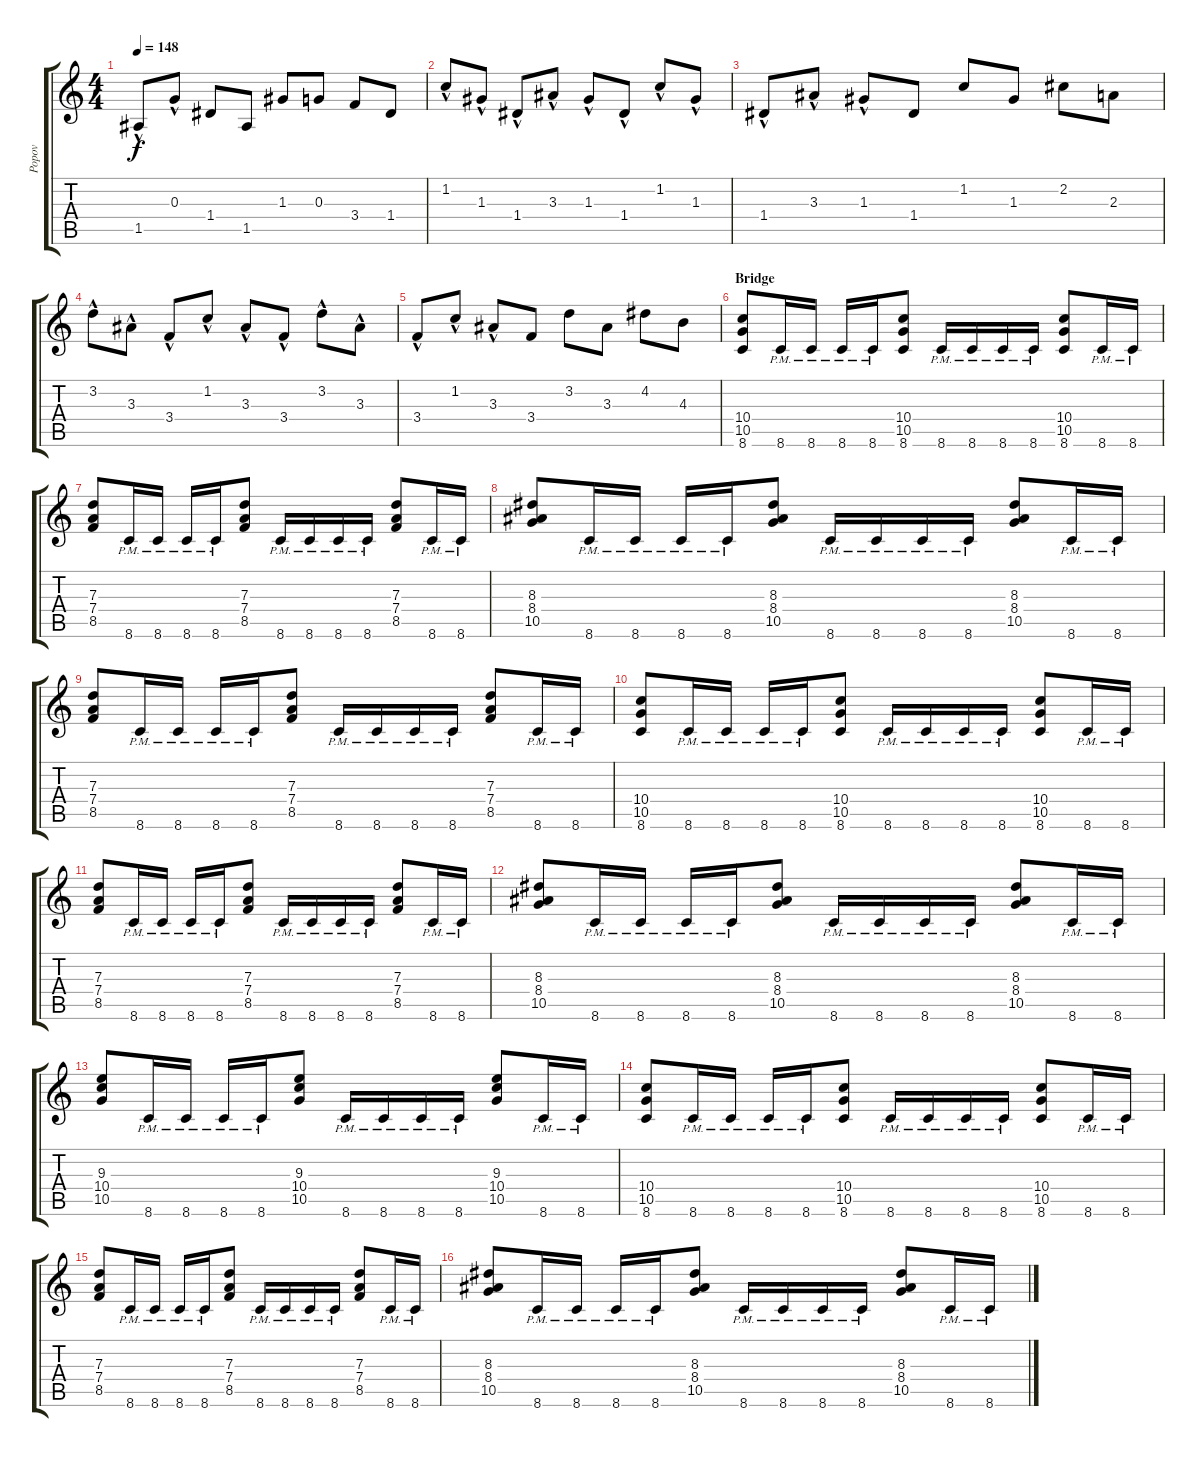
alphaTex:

\track ("Popov" "Popov") {instrument distortionguitar}
\staff {score tabs}
\tuning (E4 B3 G3 D3 A2 E2) {hide}
\ts (4 4)
\tempo 148
\clef g2
\ks c
1.5{hac}.8{dy f} 0.3{hac}.8 1.4.8 1.5.8 1.3.8 0.3.8 3.4.8 1.4.8 |
1.2{hac}.8 1.3{hac}.8 1.4{hac}.8 3.3{hac}.8 1.3{hac}.8 1.4{hac}.8 1.2{hac}.8 1.3{hac}.8 |
1.4{hac}.8 3.3{hac}.8 1.3{hac}.8 1.4.8 1.2.8 1.3.8 2.2.8 2.3.8 |
3.2{hac}.8 3.3{hac}.8 3.4{hac}.8 1.2{hac}.8 3.3{hac}.8 3.4{hac}.8 3.2{hac}.8 3.3{hac}.8 |
3.4{hac}.8 1.2{hac}.8 3.3{hac}.8 3.4.8 3.2.8 3.3.8 4.2.8 4.3.8 |
\section ("" "Bridge")
(10.4 10.5 8.6).8{instrument distortionguitar} 8.6{pm}.16 8.6{pm}.16 8.6{pm}.16 8.6{pm}.16 (10.4 10.5 8.6).8 8.6{pm}.16 8.6{pm}.16 8.6{pm}.16 8.6{pm}.16 (10.4 10.5 8.6).8 8.6{pm}.16 8.6{pm}.16 |
(7.3 7.4 8.5).8 8.6{pm}.16 8.6{pm}.16 8.6{pm}.16 8.6{pm}.16 (7.3 7.4 8.5).8 8.6{pm}.16 8.6{pm}.16 8.6{pm}.16 8.6{pm}.16 (7.3 7.4 8.5).8 8.6{pm}.16 8.6{pm}.16 |
(8.3 8.4 10.5).8 8.6{pm}.16 8.6{pm}.16 8.6{pm}.16 8.6{pm}.16 (8.3 8.4 10.5).8 8.6{pm}.16 8.6{pm}.16 8.6{pm}.16 8.6{pm}.16 (8.3 8.4 10.5).8 8.6{pm}.16 8.6{pm}.16 |
(7.3 7.4 8.5).8 8.6{pm}.16 8.6{pm}.16 8.6{pm}.16 8.6{pm}.16 (7.3 7.4 8.5).8 8.6{pm}.16 8.6{pm}.16 8.6{pm}.16 8.6{pm}.16 (7.3 7.4 8.5).8 8.6{pm}.16 8.6{pm}.16 |
(10.4 10.5 8.6).8 8.6{pm}.16 8.6{pm}.16 8.6{pm}.16 8.6{pm}.16 (10.4 10.5 8.6).8 8.6{pm}.16 8.6{pm}.16 8.6{pm}.16 8.6{pm}.16 (10.4 10.5 8.6).8 8.6{pm}.16 8.6{pm}.16 |
(7.3 7.4 8.5).8 8.6{pm}.16 8.6{pm}.16 8.6{pm}.16 8.6{pm}.16 (7.3 7.4 8.5).8 8.6{pm}.16 8.6{pm}.16 8.6{pm}.16 8.6{pm}.16 (7.3 7.4 8.5).8 8.6{pm}.16 8.6{pm}.16 |
(8.3 8.4 10.5).8 8.6{pm}.16 8.6{pm}.16 8.6{pm}.16 8.6{pm}.16 (8.3 8.4 10.5).8 8.6{pm}.16 8.6{pm}.16 8.6{pm}.16 8.6{pm}.16 (8.3 8.4 10.5).8 8.6{pm}.16 8.6{pm}.16 |
(9.3 10.4 10.5).8 8.6{pm}.16 8.6{pm}.16 8.6{pm}.16 8.6{pm}.16 (9.3 10.4 10.5).8 8.6{pm}.16 8.6{pm}.16 8.6{pm}.16 8.6{pm}.16 (9.3 10.4 10.5).8 8.6{pm}.16 8.6{pm}.16 |
(10.4 10.5 8.6).8 8.6{pm}.16 8.6{pm}.16 8.6{pm}.16 8.6{pm}.16 (10.4 10.5 8.6).8 8.6{pm}.16 8.6{pm}.16 8.6{pm}.16 8.6{pm}.16 (10.4 10.5 8.6).8 8.6{pm}.16 8.6{pm}.16 |
(7.3 7.4 8.5).8 8.6{pm}.16 8.6{pm}.16 8.6{pm}.16 8.6{pm}.16 (7.3 7.4 8.5).8 8.6{pm}.16 8.6{pm}.16 8.6{pm}.16 8.6{pm}.16 (7.3 7.4 8.5).8 8.6{pm}.16 8.6{pm}.16 |
(8.3 8.4 10.5).8 8.6{pm}.16 8.6{pm}.16 8.6{pm}.16 8.6{pm}.16 (8.3 8.4 10.5).8 8.6{pm}.16 8.6{pm}.16 8.6{pm}.16 8.6{pm}.16 (8.3 8.4 10.5).8 8.6{pm}.16 8.6{pm}.16
